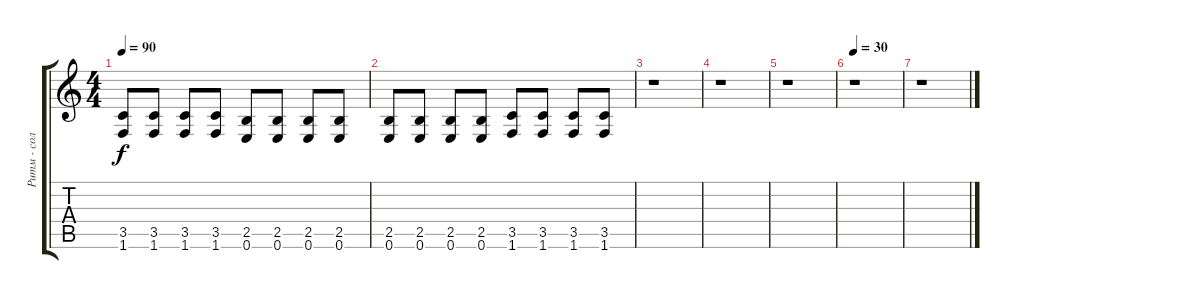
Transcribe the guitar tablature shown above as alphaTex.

\track ("Ритм - соло (Я)" "Ритм - сол") {instrument distortionguitar}
\staff {score tabs}
\tuning (E4 B3 G3 D3 A2 E2) {hide}
\ts (4 4)
\tempo 90
\clef g2
\ks c
(3.5 1.6).8{dy f} (3.5 1.6).8 (3.5 1.6).8 (3.5 1.6).8 (2.5 0.6).8 (2.5 0.6).8 (2.5 0.6).8 (2.5 0.6).8 |
(2.5 0.6).8 (2.5 0.6).8 (2.5 0.6).8 (2.5 0.6).8 (3.5 1.6).8 (3.5 1.6).8 (3.5 1.6).8 (3.5 1.6).8 |
r.1 |
r.1 |
r.1 |
\tempo 30
r.1 |
r.1
